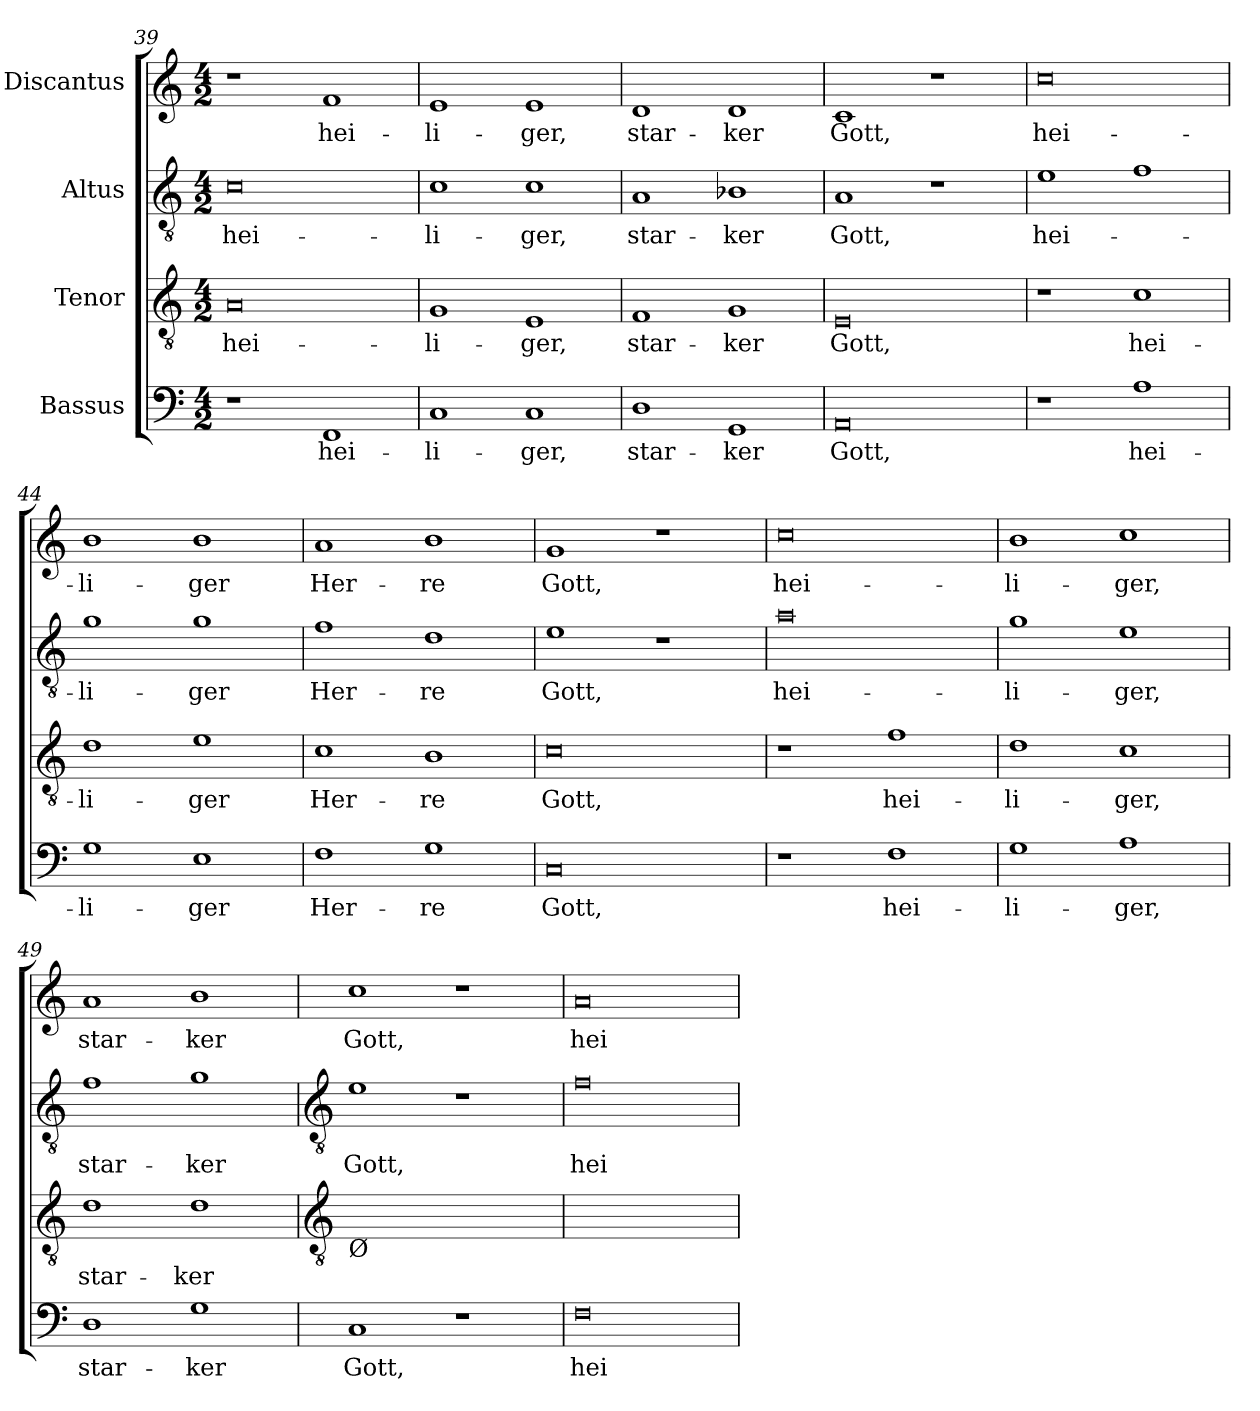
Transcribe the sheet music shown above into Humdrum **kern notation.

**kern	**text	**kern	**text	**kern	**text	**kern	**text
*part4	*part4	*part3	*part3	*part2	*part2	*part1	*part1
*staff4	*staff4	*staff3	*staff3	*staff2	*staff2	*staff1	*staff1
*I"Bassus	*	*I"Tenor	*	*I"Altus	*	*I"Discantus	*
!!LO:LB:g=z
*clefF4	*	*clefGv2	*	*clefGv2	*	*clefG2	*
*k[]	*	*k[]	*	*k[]	*	*k[]	*
*C:	*	*C:	*	*C:	*	*C:	*
*M4/2	*	*M4/2	*	*M4/2	*	*M4/2	*
=39	=39	=39	=39	=39	=39	=39	=39
!	!	!	!LO:LY:b	!	!LO:LY:b	!	!
1r	.	0A	hei-	0c	hei-	1r	.
!	!LO:LY:b	!	!	!	!	!	!LO:LY:b
1FF	hei-	.	.	.	.	1f	hei-
=40	=40	=40	=40	=40	=40	=40	=40
!	!LO:LY:b	!	!LO:LY:b	!	!LO:LY:b	!	!LO:LY:b
1C	-li-	1G	-li-	1c	-li-	1e	-li-
!	!LO:LY:b	!	!LO:LY:b	!	!LO:LY:b	!	!LO:LY:b
1C	-ger,	1E	-ger,	1c	-ger,	1e	-ger,
=41	=41	=41	=41	=41	=41	=41	=41
!	!LO:LY:b	!	!LO:LY:b	!	!LO:LY:b	!	!LO:LY:b
1D	star-	1F	star-	1A	star-	1d	star-
!	!LO:LY:b	!	!LO:LY:b	!	!LO:LY:b	!	!LO:LY:b
1GG	-ker	1G	-ker	1B-X	-ker	1d	-ker
=42	=42	=42	=42	=42	=42	=42	=42
!	!LO:LY:b	!	!LO:LY:b	!	!LO:LY:b	!	!LO:LY:b
0AA	Gott,	0E	Gott,	1A	Gott,	1c	Gott,
.	.	.	.	1r	.	1r	.
=43	=43	=43	=43	=43	=43	=43	=43
!	!	!	!	!	!LO:LY:b	!	!LO:LY:b
1r	.	1r	.	1e	hei-	0cc	hei-
!	!LO:LY:b	!	!LO:LY:b	!	!	!	!
1A	hei-	1c	hei-	1f	.	.	.
=44	=44	=44	=44	=44	=44	=44	=44
!	!LO:LY:b	!	!LO:LY:b	!	!LO:LY:b	!	!LO:LY:b
1G	-li-	1d	-li-	1g	-li-	1b	-li-
!	!LO:LY:b	!	!LO:LY:b	!	!LO:LY:b	!	!LO:LY:b
1E	-ger	1e	-ger	1g	-ger	1b	-ger
=45	=45	=45	=45	=45	=45	=45	=45
!	!LO:LY:b	!	!LO:LY:b	!	!LO:LY:b	!	!LO:LY:b
1F	Her-	1c	Her-	1f	Her-	1a	Her-
!	!LO:LY:b	!	!LO:LY:b	!	!LO:LY:b	!	!LO:LY:b
1G	-re	1B	-re	1d	-re	1b	-re
=46	=46	=46	=46	=46	=46	=46	=46
!	!LO:LY:b	!	!LO:LY:b	!	!LO:LY:b	!	!LO:LY:b
0C	Gott,	0c	Gott,	1e	Gott,	1g	Gott,
.	.	.	.	1r	.	1r	.
=47	=47	=47	=47	=47	=47	=47	=47
!	!	!	!	!	!LO:LY:b	!	!LO:LY:b
1r	.	1r	.	0a	hei-	0cc	hei-
!	!LO:LY:b	!	!LO:LY:b	!	!	!	!
1F	hei-	1f	hei-	.	.	.	.
=48	=48	=48	=48	=48	=48	=48	=48
!	!LO:LY:b	!	!LO:LY:b	!	!LO:LY:b	!	!LO:LY:b
1G	-li-	1d	-li-	1g	-li-	1b	-li-
!	!LO:LY:b	!	!LO:LY:b	!	!LO:LY:b	!	!LO:LY:b
1A	-ger,	1c	-ger,	1e	-ger,	1cc	-ger,
=49	=49	=49	=49	=49	=49	=49	=49
!	!LO:LY:b	!	!LO:LY:b	!	!LO:LY:b	!	!LO:LY:b
1D	star-	1d	star-	1f	star-	1a	star-
!	!LO:LY:b	!	!LO:LY:b	!	!LO:LY:b	!	!LO:LY:b
1G	-ker	1d	-ker	1g	-ker	1b	-ker
!!LO:LB:g=z
=50	=50	=50	=50	=50	=50	=50	=50
*	*	*clefGv2	*	*clefGv2	*	*	*
!	!	!LO:TX:b:t=Ø	!	!	!	!	!
!	!LO:LY:b	!	!LO:LY:b	!	!LO:LY:b	!	!LO:LY:b
1C	Gott,	[0cyy	Gott,	1e	Gott,	1cc	Gott,
1r	.	.	.	1r	.	1r	.
=51	=51	=51	=51	=51	=51	=51	=51
!	!LO:LY:b	!	!	!	!LO:LY:b	!	!LO:LY:b
0F	hei-	0cyy_	.	0f	hei-	0a	hei-
=	=	=	=	=	=	=	=
*-	*-	*-	*-	*-	*-	*-	*-
